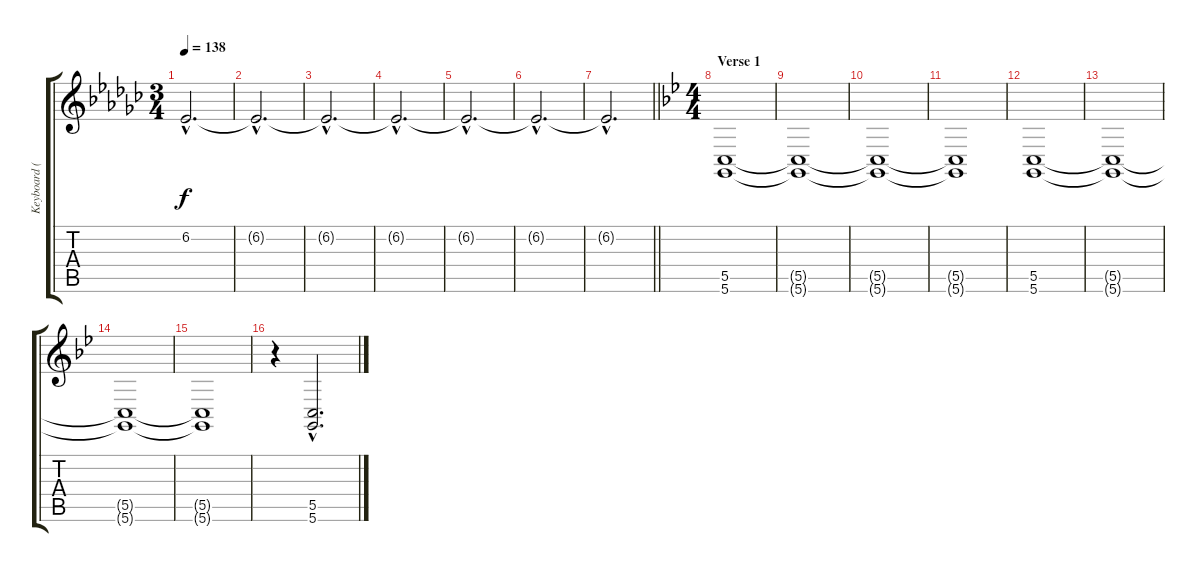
\track ("Keyboard (2)" "Keyboard (") {instrument choiraahs}
\staff {score tabs}
\tuning (D4 A3 F3 C3 G2 D2) {hide}
\ts (3 4)
\tempo 138
\clef g2
\ks ebminor
6.2{hac t}.2{d dy f} |
6.2{hac t}.2{d} |
6.2{hac t}.2{d} |
6.2{hac t}.2{d} |
6.2{hac t}.2{d} |
6.2{hac t}.2{d} |
\barLineRight lightlight
6.2{hac t}.2{d} |
\ts (4 4)
\section ("" "Verse 1")
\ks gminor
(5.5 5.6).1 |
(5.5{t} 5.6{t}).1 |
(5.5{t} 5.6{t}).1 |
(5.5{t} 5.6{t}).1 |
(5.5 5.6).1 |
(5.5{t} 5.6{t}).1 |
(5.5{t} 5.6{t}).1 |
(5.5{t} 5.6{t}).1 |
r.4 (5.5{hac} 5.6{hac}).2{d}
